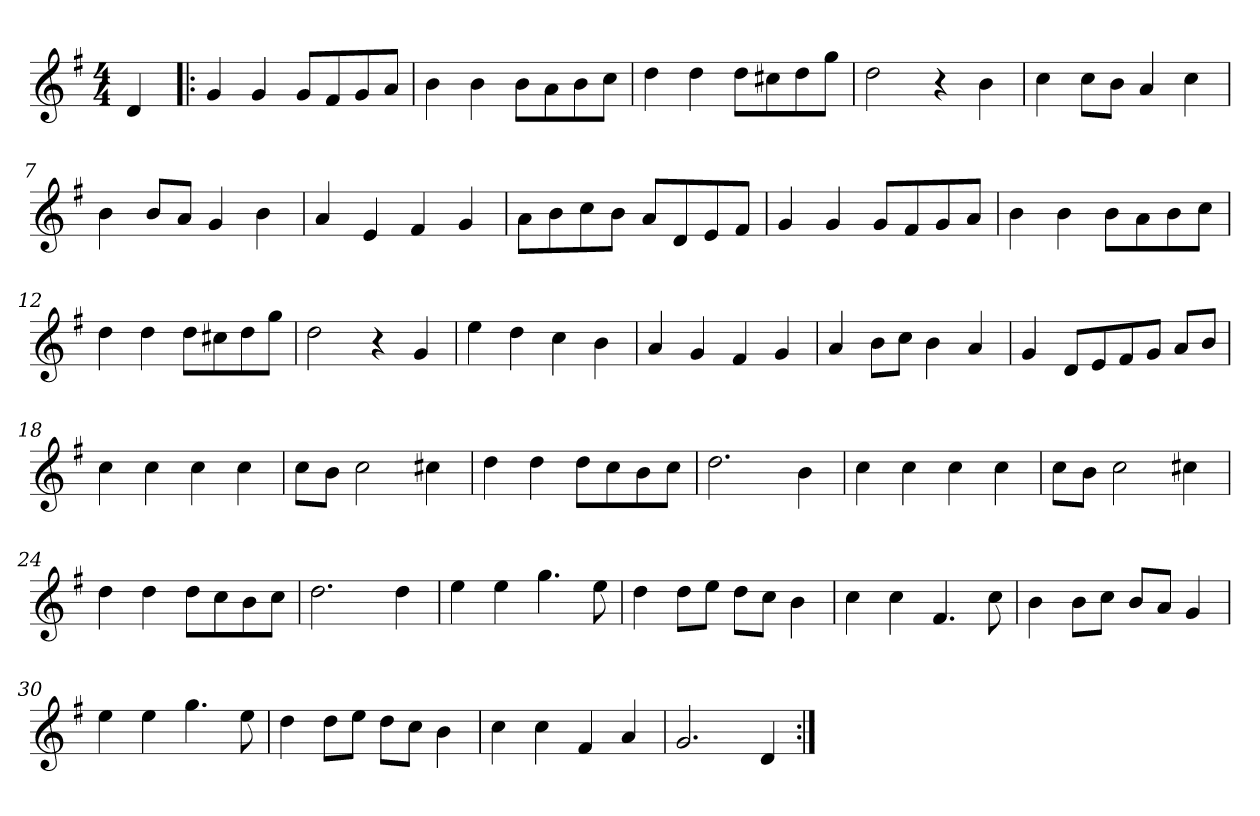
**kern
*part1
*staff1
*clefG2
*k[f#]
*G:
*M4/4
=1
4d/
=2!|:
4g/
4g/
8g/L
8f#/
8g/
8a/J
=3
4b\
4b\
8b\L
8a\
8b\
8cc\J
=4
4dd\
4dd\
8dd\L
8cc#X\
8dd\
8gg\J
=5
2dd\
4r
4b\
=6
4cc\
8cc\L
8b\J
4a/
4cc\
=7
4b\
8b/L
8a/J
4g/
4b\
=8
4a/
4e/
4f#/
4g/
!!LO:LB:g=z
=9
8a\L
8b\
8cc\
8b\J
8a/L
8d/
8e/
8f#/J
=10
4g/
4g/
8g/L
8f#/
8g/
8a/J
=11
4b\
4b\
8b\L
8a\
8b\
8cc\J
=12
4dd\
4dd\
8dd\L
8cc#X\
8dd\
8gg\J
=13
2dd\
4r
4g/
=14
4ee\
4dd\
4cc\
4b\
=15
4a/
4g/
4f#/
4g/
=16
4a/
8b\L
8cc\J
4b\
4a/
!!LO:LB:g=z
=17
4g/
8d/L
8e/
8f#/
8g/J
8a/L
8b/J
=18
4cc\
4cc\
4cc\
4cc\
=19
8cc\L
8b\J
2cc\
4cc#X\
=20
4dd\
4dd\
8dd\L
8cc\
8b\
8cc\J
=21
2.dd\
4b\
=22
4cc\
4cc\
4cc\
4cc\
=23
8cc\L
8b\J
2cc\
4cc#X\
=24
4dd\
4dd\
8dd\L
8cc\
8b\
8cc\J
=25
2.dd\
4dd\
!!LO:LB:g=z
=26
4ee\
4ee\
4.gg\
8ee\
=27
4dd\
8dd\L
8ee\J
8dd\L
8cc\J
4b\
=28
4cc\
4cc\
4.f#/
8cc\
=29
4b\
8b\L
8cc\J
8b/L
8a/J
4g/
=30
4ee\
4ee\
4.gg\
8ee\
=31
4dd\
8dd\L
8ee\J
8dd\L
8cc\J
4b\
=32
4cc\
4cc\
4f#/
4a/
=33
2.g/
4d/
=:|!
*-
